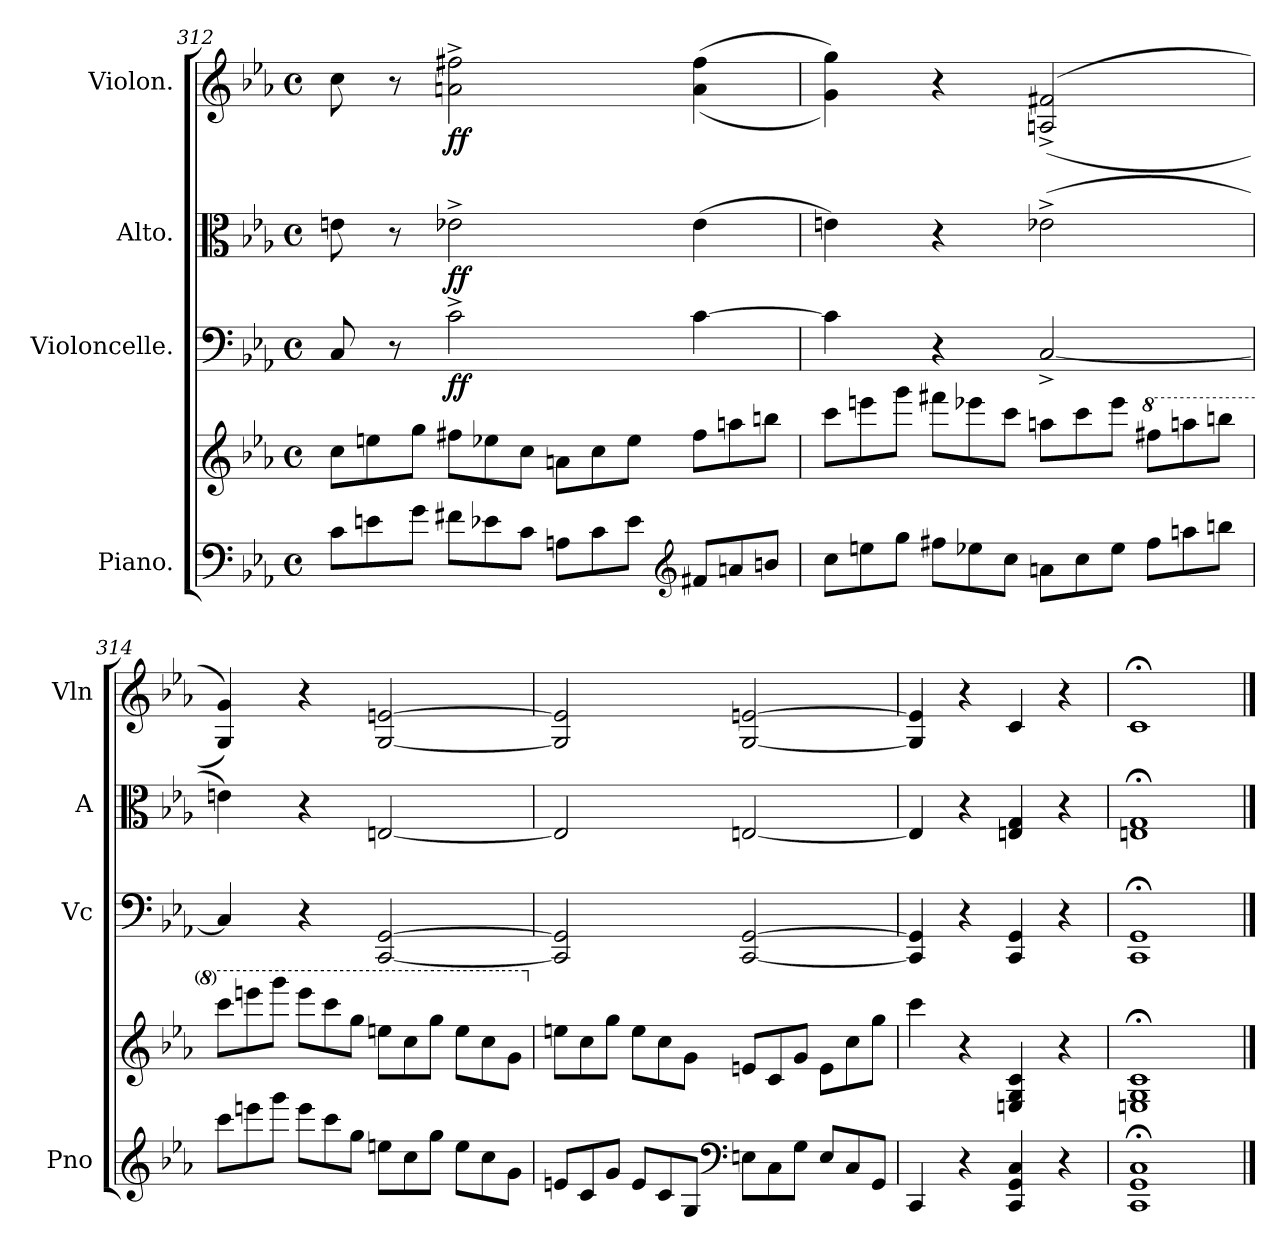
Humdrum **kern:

**kern	**kern	**kern	**dynam	**kern	**dynam	**kern	**dynam
*part4	*part4	*part3	*part3	*part2	*part2	*part1	*part1
*staff5	*staff4	*staff3	*staff3	*staff2	*staff2	*staff1	*staff1
*I"Piano.	*	*I"Violoncelle.	*	*I"Alto.	*	*I"Violon.	*
*I'Pno	*	*I'Vc	*	*I'A	*	*I'Vln	*
*clefF4	*clefG2	*clefF4	*	*clefC3	*	*clefG2	*
*k[b-e-a-]	*k[b-e-a-]	*k[b-e-a-]	*	*k[b-e-a-]	*	*k[b-e-a-]	*
*M4/4	*M4/4	*M4/4	*	*M4/4	*	*M4/4	*
*met(c)	*met(c)	*met(c)	*	*met(c)	*	*met(c)	*
*Xtuplet	*Xtuplet	*	*	*	*	*	*
=312	=312	=312	=312	=312	=312	=312	=312
12c\L	12cc\L	8C/	.	8en\	.	8cc\	.
12en\	12een\	.	.	.	.	.	.
.	.	8r	.	8r	.	8r	.
12g\J	12gg\J	.	.	.	.	.	.
12f#X\L	12ff#X\L	2c^\	ff	2e-X^\	ff	2an^\ 2ff#X^\	ff
12e-X\	12ee-X\	.	.	.	.	.	.
12c\J	12cc\J	.	.	.	.	.	.
12An\L	12an\L	.	.	.	.	.	.
12c\	12cc\	.	.	.	.	.	.
12e-\J	12ee-\J	.	.	.	.	.	.
*clefG2	*	*	*	*	*	*	*
12f#X/L	12ff#\L	[4c\	.	(4e-\	.	(<(>4a\ 4ff#\	.
12an/	12aan\	.	.	.	.	.	.
12bn/J	12bbn\J	.	.	.	.	.	.
=313	=313	=313	=313	=313	=313	=313	=313
12cc\L	12ccc\L	4c\]	.	4en\)	.	4g\ 4gg\))	.
12een\	12eeen\	.	.	.	.	.	.
12gg\J	12ggg\J	.	.	.	.	.	.
12ff#X\L	12fff#X\L	4r	.	4r	.	4r	.
12ee-X\	12eee-X\	.	.	.	.	.	.
12cc\J	12ccc\J	.	.	.	.	.	.
12an\L	12aan\L	[2C^>/	.	(2e-X^\	.	(<(>2An^>/ 2f#X^>/	.
12cc\	12ccc\	.	.	.	.	.	.
12ee-\J	12eee-\J	.	.	.	.	.	.
*	*8va	*	*	*	*	*	*
12ff#\L	12fff#\L	.	.	.	.	.	.
12aan\	12aaan\	.	.	.	.	.	.
12bbn\J	12bbbn\J	.	.	.	.	.	.
=314	=314	=314	=314	=314	=314	=314	=314
12ccc\L	12cccc\L	4C/]	.	4en\)	.	4G/ 4g/))	.
12eeen\	12eeeen\	.	.	.	.	.	.
12ggg\J	12gggg\J	.	.	.	.	.	.
12eee\L	12eeee\L	4r	.	4r	.	4r	.
12ccc\	12cccc\	.	.	.	.	.	.
12gg\J	12ggg\J	.	.	.	.	.	.
12een\L	12eeen\L	[2CC/ [2GG/	.	[2En/	.	[2G/ [2en/	.
12cc\	12ccc\	.	.	.	.	.	.
12gg\J	12ggg\J	.	.	.	.	.	.
12ee\L	12eee\L	.	.	.	.	.	.
12cc\	12ccc\	.	.	.	.	.	.
12g\J	12gg\J	.	.	.	.	.	.
=315	=315	=315	=315	=315	=315	=315	=315
*	*X8va	*	*	*	*	*	*
12en/L	12een\L	2CC]/ 2GG]/	.	2E/]	.	2G]/ 2e]/	.
12c/	12cc\	.	.	.	.	.	.
12g/J	12gg\J	.	.	.	.	.	.
12e/L	12ee\L	.	.	.	.	.	.
12c/	12cc\	.	.	.	.	.	.
12G/J	12g\J	.	.	.	.	.	.
*clefF4	*	*	*	*	*	*	*
12En\L	12en/L	[2CC/ [2GG/	.	[2En/	.	[2G/ [2en/	.
12C\	12c/	.	.	.	.	.	.
12G\J	12g/J	.	.	.	.	.	.
12E/L	12e\L	.	.	.	.	.	.
12C/	12cc\	.	.	.	.	.	.
12GG/J	12gg\J	.	.	.	.	.	.
=316	=316	=316	=316	=316	=316	=316	=316
4CC/	4ccc\	4CC]/ 4GG]/	.	4E/]	.	4G]/ 4e]/	.
4r	4r	4r	.	4r	.	4r	.
4CC/ 4GG/ 4C/	4En/ 4G/ 4c/	4CC/ 4GG/	.	4En/ 4G/	.	4c/	.
4r	4r	4r	.	4r	.	4r	.
=317	=317	=317	=317	=317	=317	=317	=317
1CC;< 1GG;< 1C;<	1En;< 1G;< 1c;<	1CC;< 1GG;<	.	1En;< 1G;<	.	1c;<	.
==	==	==	==	==	==	==	==
*-	*-	*-	*-	*-	*-	*-	*-
